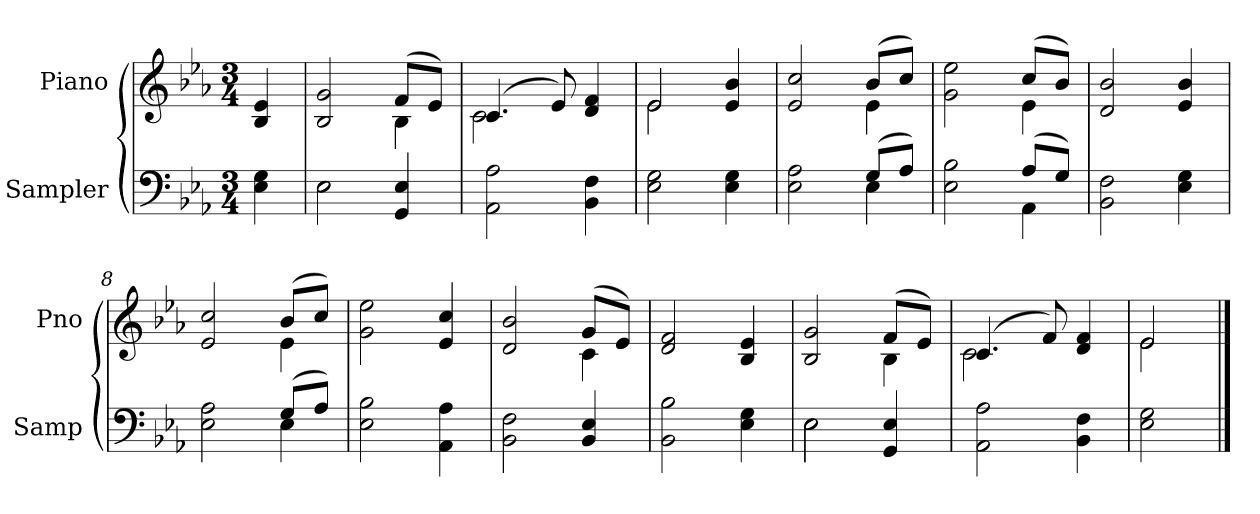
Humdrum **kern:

**kern	**kern
*part2	*part1
*staff2	*staff1
*I"Sampler	*I"Piano
*I'Samp	*I'Pno
*clefF4	*clefG2
*k[b-e-a-]	*k[b-e-a-]
*E-:	*E-:
*M3/4	*M3/4
=1	=1
4E- 4G	4B- 4e-
=2	=2
*^	*^
2E-\	2E-	2B- 2g	2ryy
4GG 4E-	4ryy	(8f/L	4B-
.	.	8e-/J)	.
*v	*v	*	*
=3	=3	=3
2AA- 2A-	(4.c/	2c
.	8e-/)	.
4BB- 4F	4d 4f	4ryy
=4	=4	=4
2E- 2G	2e-/	2e-
4E- 4G	4e- 4b-	4ryy
=5	=5	=5
*^	*	*
2E- 2A-	2ryy	2e- 2cc	2ryy
(8G/L	4E-	(8b-/L	4e-
8A-/J)	.	8cc/J)	.
=6	=6	=6	=6
2E- 2B-	2ryy	2g 2ee-	2ryy
(8A-/L	4AA-	(8cc/L	4e-
8G/J)	.	8b-/J)	.
*v	*v	*	*
*	*v	*v
=7	=7
2BB- 2F	2d 2b-
4E-\ 4G\	4e- 4b-
=8	=8
*^	*^
2E-\ 2A-\	2ryy	2e- 2cc	2ryy
(8G/L	4E-	(8b-/L	4e-
8A-/J)	.	8cc/J)	.
*v	*v	*	*
*	*v	*v
=9	=9
2E- 2B-	2g 2ee-
4AA- 4A-	4e- 4cc
=10	=10
*	*^
2BB- 2F	2d 2b-	2ryy
4BB- 4E-	(8g/L	4c
.	8e-/J)	.
*	*v	*v
=11	=11
2BB- 2B-	2d 2f
4E- 4G	4B- 4e-
=12	=12
*^	*^
2E-\	2E-	2B- 2g	2ryy
4GG 4E-	4ryy	(8f/L	4B-
.	.	8e-/J)	.
*v	*v	*	*
=13	=13	=13
2AA- 2A-	(4.c/	2c
.	8f/)	.
4BB- 4F	4d 4f	4ryy
=14	=14	=14
2E- 2G	2e-/	2e-
*	*v	*v
==	==
*-	*-
